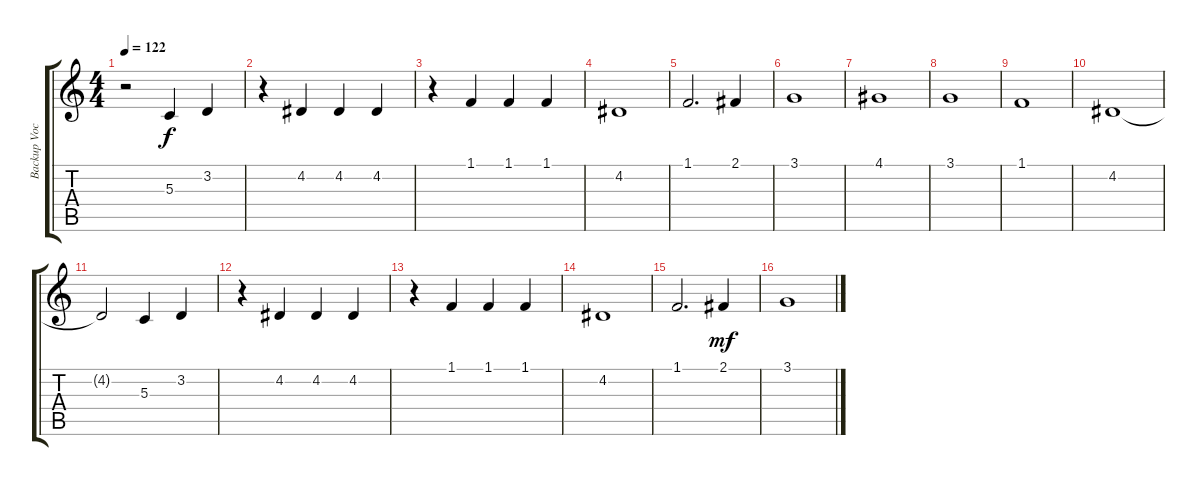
\track ("Backup Vocals 2" "Backup Voc") {instrument choiraahs}
\staff {score tabs}
\tuning (E4 B3 G3 D3 A2 E2) {hide}
\ts (4 4)
\tempo 122
\clef g2
\ks c
r.2{dy f} 5.3.4 3.2.4 |
r.4 4.2.4 4.2.4 4.2.4 |
r.4 1.1.4 1.1.4 1.1.4 |
4.2.1 |
1.1.2{d} 2.1.4 |
3.1.1 |
4.1.1 |
3.1.1 |
1.1.1 |
4.2.1 |
4.2{t}.2 5.3.4 3.2.4 |
r.4 4.2.4 4.2.4 4.2.4 |
r.4 1.1.4 1.1.4 1.1.4 |
4.2.1 |
1.1.2{d} 2.1.4{dy mf} |
3.1.1
